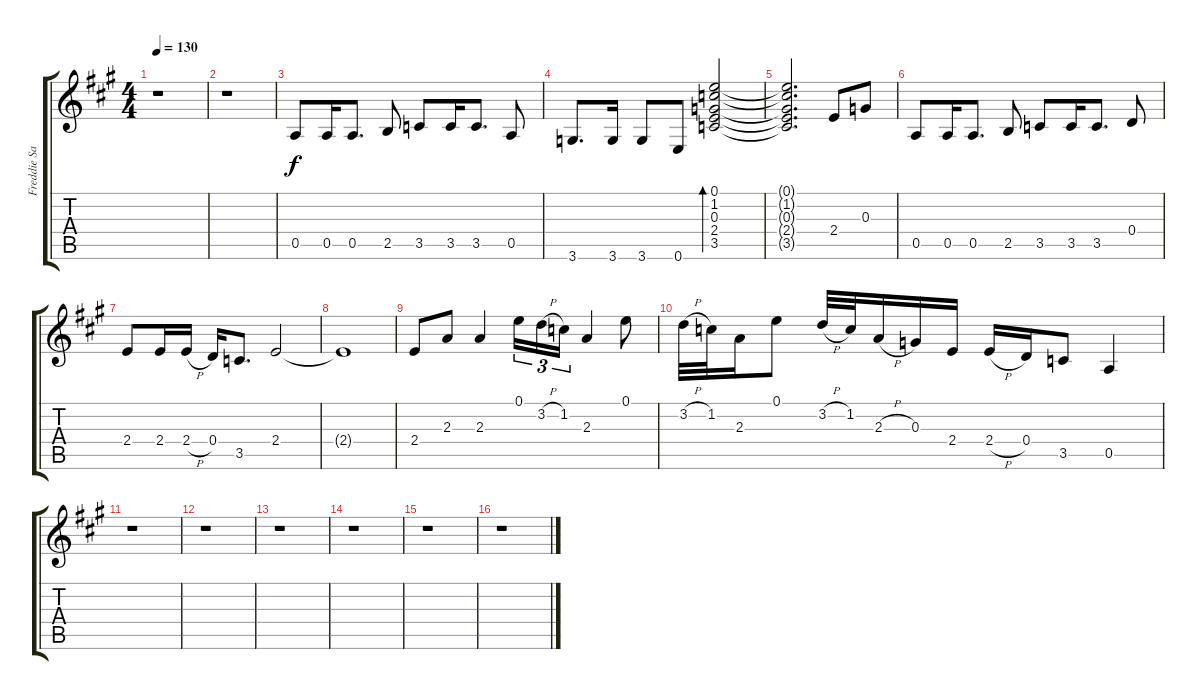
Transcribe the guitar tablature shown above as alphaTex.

\track ("Freddie Salem Guitar II" "Freddie Sa") {instrument electricguitarclean}
\staff {score tabs}
\tuning (E4 B3 G3 D3 A2 E2) {hide}
\ts (4 4)
\tempo 130
\clef g2
\ks f#minor
r.1{dy f} |
r.1 |
0.5.8 0.5.16 0.5.8{d} 2.5.8 3.5.8 3.5.16 3.5.8{d} 0.5.8 |
3.6.8{d} 3.6.16 3.6.8 0.6.8 (0.1 1.2 0.3 2.4 3.5).2{bd 120} |
(0.1{t} 1.2{t} 0.3{t} 2.4{t} 3.5{t}).2{d} 2.4.8 0.3.8 |
0.5.8 0.5.16 0.5.8{d} 2.5.8 3.5.8 3.5.16 3.5.8{d} 0.4.8 |
2.4.8 2.4.16 2.4{h}.16 0.4.16 3.5.8{d} 2.4.2 |
2.4{t}.1 |
2.4.8{volume 11 instrument electricguitarclean} 2.3.8 2.3.4 0.1.16{tu (3 2)} 3.2{h}.16{tu (3 2)} 1.2.16{tu (3 2)} 2.3.4 0.1.8 |
3.2{h}.32 1.2.32 2.3.16 0.1.8 3.2{h}.32 1.2.32 2.3{h}.16 0.3.16 2.4.16 2.4{h}.16 0.4.16 3.5.8 0.5.4 |
r.1 |
r.1 |
r.1 |
r.1 |
r.1 |
r.1
